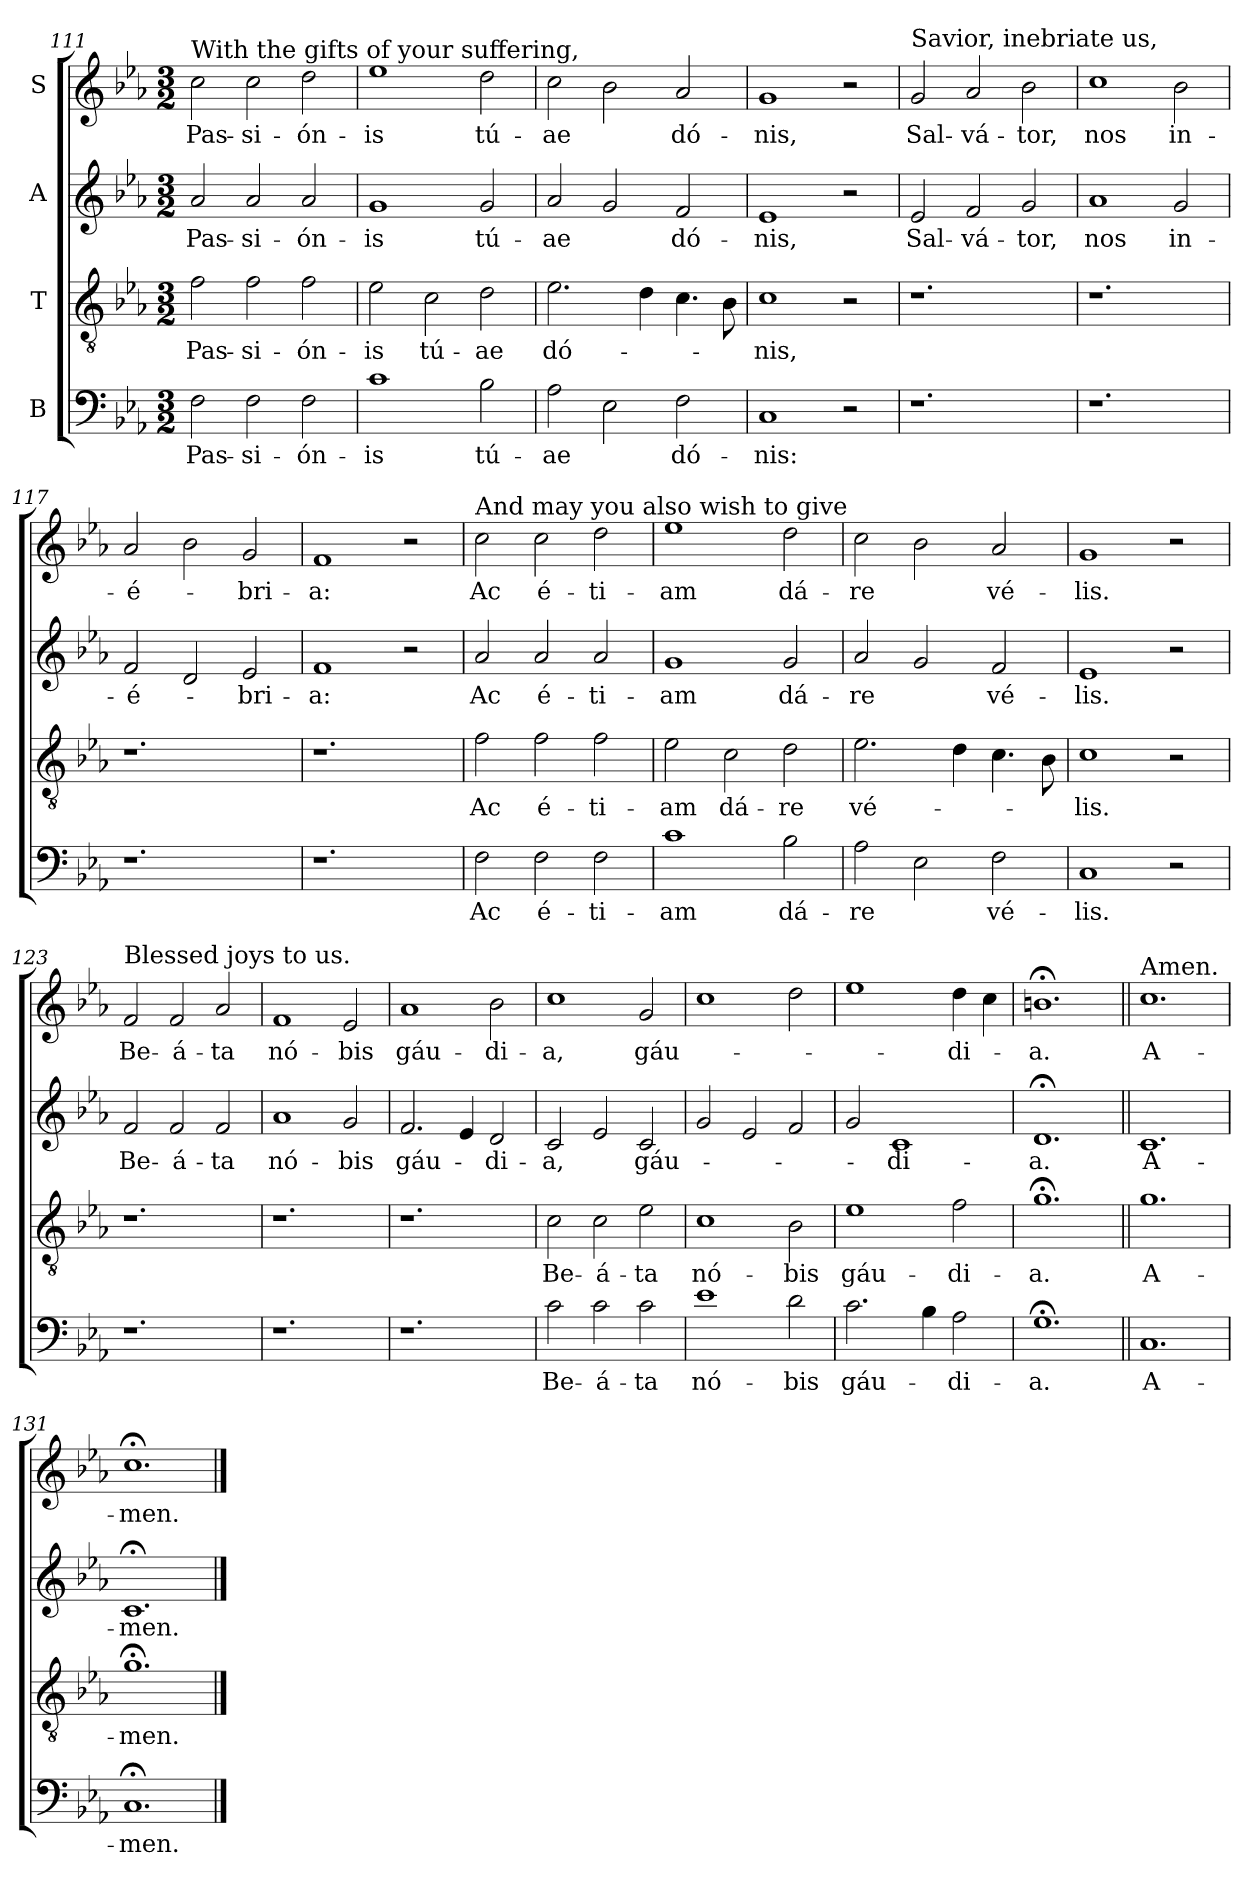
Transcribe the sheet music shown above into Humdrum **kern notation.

**kern	**text	**kern	**text	**kern	**text	**kern	**text
*part4	*part4	*part3	*part3	*part2	*part2	*part1	*part1
*staff4	*staff4	*staff3	*staff3	*staff2	*staff2	*staff1	*staff1
*I"B	*	*I"T	*	*I"A	*	*I"S	*
*clefF4	*	*clefGv2	*	*clefG2	*	*clefG2	*
*k[b-e-a-]	*	*k[b-e-a-]	*	*k[b-e-a-]	*	*k[b-e-a-]	*
*E-:	*	*E-:	*	*E-:	*	*E-:	*
*M3/2	*	*M3/2	*	*M3/2	*	*M3/2	*
*Xtuplet	*	*	*	*	*	*	*
=111	=111	=111	=111	=111	=111	=111	=111
!	!LO:LY:b	!	!	!	!	!	!
*	*	*Xtuplet	*	*	*	*	*
!	!	!	!LO:LY:b	!	!	!	!
*	*	*	*	*Xtuplet	*	*	*
!	!	!	!	!	!LO:LY:b	!	!
*	*	*	*	*	*	*Xtuplet	*
!	!	!	!	!	!	!LO:TX:a:t=With the gifts of your suffering,	!
!	!	!	!	!	!	!	!LO:LY:b
3F\	Pas-	3f\	Pas-	3a-/	Pas-	3cc\	Pas-
!	!LO:LY:b	!	!LO:LY:b	!	!LO:LY:b	!	!LO:LY:b
3F\	-si-	3f\	-si-	3a-/	-si-	3cc\	-si-
!	!LO:LY:b	!	!LO:LY:b	!	!LO:LY:b	!	!LO:LY:b
3F\	-ón-	3f\	-ón-	3a-/	-ón-	3dd\	-ón-
=112	=112	=112	=112	=112	=112	=112	=112
!	!LO:LY:b	!	!LO:LY:b	!	!LO:LY:b	!	!LO:LY:b
3%2c	-is	3e-\	-is	3%2g	-is	3%2ee-	-is
!	!	!	!LO:LY:b	!	!	!	!
.	.	3c\	tú-	.	.	.	.
!	!LO:LY:b	!	!LO:LY:b	!	!LO:LY:b	!	!LO:LY:b
3B-\	tú-	3d\	-ae	3g/	tú-	3dd\	tú-
!!LO:LB:g=z
=113	=113	=113	=113	=113	=113	=113	=113
!	!LO:LY:b	!	!LO:LY:b	!	!LO:LY:b	!	!LO:LY:b
3A-\	-ae	3.e-\	dó-	3a-/	-ae	3cc\	-ae
3E-\	.	.	.	3g/	.	3b-\	.
.	.	6d\	.	.	.	.	.
!	!LO:LY:b	!	!	!	!LO:LY:b	!	!LO:LY:b
3F\	dó-	6.c\	.	3f/	dó-	3a-/	dó-
.	.	12B-\	.	.	.	.	.
=114	=114	=114	=114	=114	=114	=114	=114
!	!LO:LY:b	!	!LO:LY:b	!	!LO:LY:b	!	!LO:LY:b
3%2C	-nis:	3%2c	-nis,	3%2e-	-nis,	3%2g	-nis,
3r	.	3r	.	3r	.	3r	.
=115	=115	=115	=115	=115	=115	=115	=115
!	!	!	!	!	!	!LO:TX:a:t=Savior, inebriate us,	!
!	!	!	!	!	!LO:LY:b	!	!LO:LY:b
3%2.r	.	3%2.r	.	3e-/	Sal-	3g/	Sal-
!	!	!	!	!	!LO:LY:b	!	!LO:LY:b
.	.	.	.	3f/	-vá-	3a-/	-vá-
!	!	!	!	!	!LO:LY:b	!	!LO:LY:b
.	.	.	.	3g/	-tor,	3b-\	-tor,
=116	=116	=116	=116	=116	=116	=116	=116
!	!	!	!	!	!LO:LY:b	!	!LO:LY:b
3%2.r	.	3%2.r	.	3%2a-	nos	3%2cc	nos
!	!	!	!	!	!LO:LY:b	!	!LO:LY:b
.	.	.	.	3g/	in-	3b-\	in-
=117	=117	=117	=117	=117	=117	=117	=117
!	!	!	!	!	!LO:LY:b	!	!LO:LY:b
3%2.r	.	3%2.r	.	3f/	-é-	3a-/	-é-
.	.	.	.	3d/	.	3b-\	.
!	!	!	!	!	!LO:LY:b	!	!LO:LY:b
.	.	.	.	3e-/	-bri-	3g/	-bri-
=118	=118	=118	=118	=118	=118	=118	=118
!	!	!	!	!	!LO:LY:b	!	!LO:LY:b
3%2.r	.	3%2.r	.	3%2f	-a:	3%2f	-a:
.	.	.	.	3r	.	3r	.
!!LO:PB:g=z
=119	=119	=119	=119	=119	=119	=119	=119
!	!	!	!	!	!	!LO:TX:a:t=And may you also wish to give	!
!	!LO:LY:b	!	!LO:LY:b	!	!LO:LY:b	!	!LO:LY:b
3F\	Ac	3f\	Ac	3a-/	Ac	3cc\	Ac
!	!LO:LY:b	!	!LO:LY:b	!	!LO:LY:b	!	!LO:LY:b
3F\	é-	3f\	é-	3a-/	é-	3cc\	é-
!	!LO:LY:b	!	!LO:LY:b	!	!LO:LY:b	!	!LO:LY:b
3F\	-ti-	3f\	-ti-	3a-/	-ti-	3dd\	-ti-
=120	=120	=120	=120	=120	=120	=120	=120
!	!LO:LY:b	!	!LO:LY:b	!	!LO:LY:b	!	!LO:LY:b
3%2c	-am	3e-\	-am	3%2g	-am	3%2ee-	-am
!	!	!	!LO:LY:b	!	!	!	!
.	.	3c\	dá-	.	.	.	.
!	!LO:LY:b	!	!LO:LY:b	!	!LO:LY:b	!	!LO:LY:b
3B-\	dá-	3d\	-re	3g/	dá-	3dd\	dá-
=121	=121	=121	=121	=121	=121	=121	=121
!	!LO:LY:b	!	!LO:LY:b	!	!LO:LY:b	!	!LO:LY:b
3A-\	-re	3.e-\	vé-	3a-/	-re	3cc\	-re
3E-\	.	.	.	3g/	.	3b-\	.
.	.	6d\	.	.	.	.	.
!	!LO:LY:b	!	!	!	!LO:LY:b	!	!LO:LY:b
3F\	vé-	6.c\	.	3f/	vé-	3a-/	vé-
.	.	12B-\	.	.	.	.	.
=122	=122	=122	=122	=122	=122	=122	=122
!	!LO:LY:b	!	!LO:LY:b	!	!LO:LY:b	!	!LO:LY:b
3%2C	-lis.	3%2c	-lis.	3%2e-	-lis.	3%2g	-lis.
3r	.	3r	.	3r	.	3r	.
=123	=123	=123	=123	=123	=123	=123	=123
!	!	!	!	!	!	!LO:TX:a:t=Blessed joys to us.	!
!	!	!	!	!	!LO:LY:b	!	!LO:LY:b
3%2.r	.	3%2.r	.	3f/	Be-	3f/	Be-
!	!	!	!	!	!LO:LY:b	!	!LO:LY:b
.	.	.	.	3f/	-á-	3f/	-á-
!	!	!	!	!	!LO:LY:b	!	!LO:LY:b
.	.	.	.	3f/	-ta	3a-/	-ta
=124	=124	=124	=124	=124	=124	=124	=124
!	!	!	!	!	!LO:LY:b	!	!LO:LY:b
3%2.r	.	3%2.r	.	3%2a-	nó-	3%2f	nó-
!	!	!	!	!	!LO:LY:b	!	!LO:LY:b
.	.	.	.	3g/	-bis	3e-/	-bis
!!LO:LB:g=z
=125	=125	=125	=125	=125	=125	=125	=125
!	!	!	!	!	!LO:LY:b	!	!LO:LY:b
3%2.r	.	3%2.r	.	3.f/	gáu-	3%2a-	gáu-
.	.	.	.	6e-/	.	.	.
!	!	!	!	!	!LO:LY:b	!	!LO:LY:b
.	.	.	.	3d/	-di-	3b-\	-di-
=126	=126	=126	=126	=126	=126	=126	=126
!	!LO:LY:b	!	!LO:LY:b	!	!LO:LY:b	!	!LO:LY:b
3c\	Be-	3c\	Be-	3c/	-a,	3%2cc	-a,
!	!LO:LY:b	!	!LO:LY:b	!	!	!	!
3c\	-á-	3c\	-á-	3e-/	.	.	.
!	!LO:LY:b	!	!LO:LY:b	!	!LO:LY:b	!	!LO:LY:b
3c\	-ta	3e-\	-ta	3c/	gáu-	3g/	gáu-
=127	=127	=127	=127	=127	=127	=127	=127
!	!LO:LY:b	!	!LO:LY:b	!	!	!	!
3%2e-	nó-	3%2c	nó-	3g/	.	3%2cc	.
.	.	.	.	3e-/	.	.	.
!	!LO:LY:b	!	!LO:LY:b	!	!	!	!
3d\	-bis	3B-\	-bis	3f/	.	3dd\	.
=128	=128	=128	=128	=128	=128	=128	=128
!	!LO:LY:b	!	!LO:LY:b	!	!	!	!
3.c\	gáu-	3%2e-	gáu-	3g/	.	3%2ee-	.
!	!	!	!	!	!LO:LY:b	!	!
.	.	.	.	3%2c	-di-	.	.
6B-\	.	.	.	.	.	.	.
!	!LO:LY:b	!	!LO:LY:b	!	!	!	!LO:LY:b
3A-\	-di-	3f\	-di-	.	.	6dd\	-di-
.	.	.	.	.	.	6cc\	.
=129	=129	=129	=129	=129	=129	=129	=129
!	!LO:LY:b	!	!LO:LY:b	!	!LO:LY:b	!	!LO:LY:b
3%2.G;<	-a.	3%2.g;<	-a.	3%2.d;	-a.	3%2.bni;<	-a.
=130||	=130||	=130||	=130||	=130||	=130||	=130||	=130||
!	!	!	!	!	!	!LO:TX:a:t=Amen.	!
!	!LO:LY:b	!	!LO:LY:b	!	!LO:LY:b	!	!LO:LY:b
3%2.C	A-	3%2.g	A-	3%2.c	A-	3%2.cc	A-
=131	=131	=131	=131	=131	=131	=131	=131
!	!LO:LY:b	!	!LO:LY:b	!	!LO:LY:b	!	!LO:LY:b
3%2.C;	-men.	3%2.g;<	-men.	3%2.c;	-men.	3%2.cc;<	-men.
==	==	==	==	==	==	==	==
*-	*-	*-	*-	*-	*-	*-	*-
